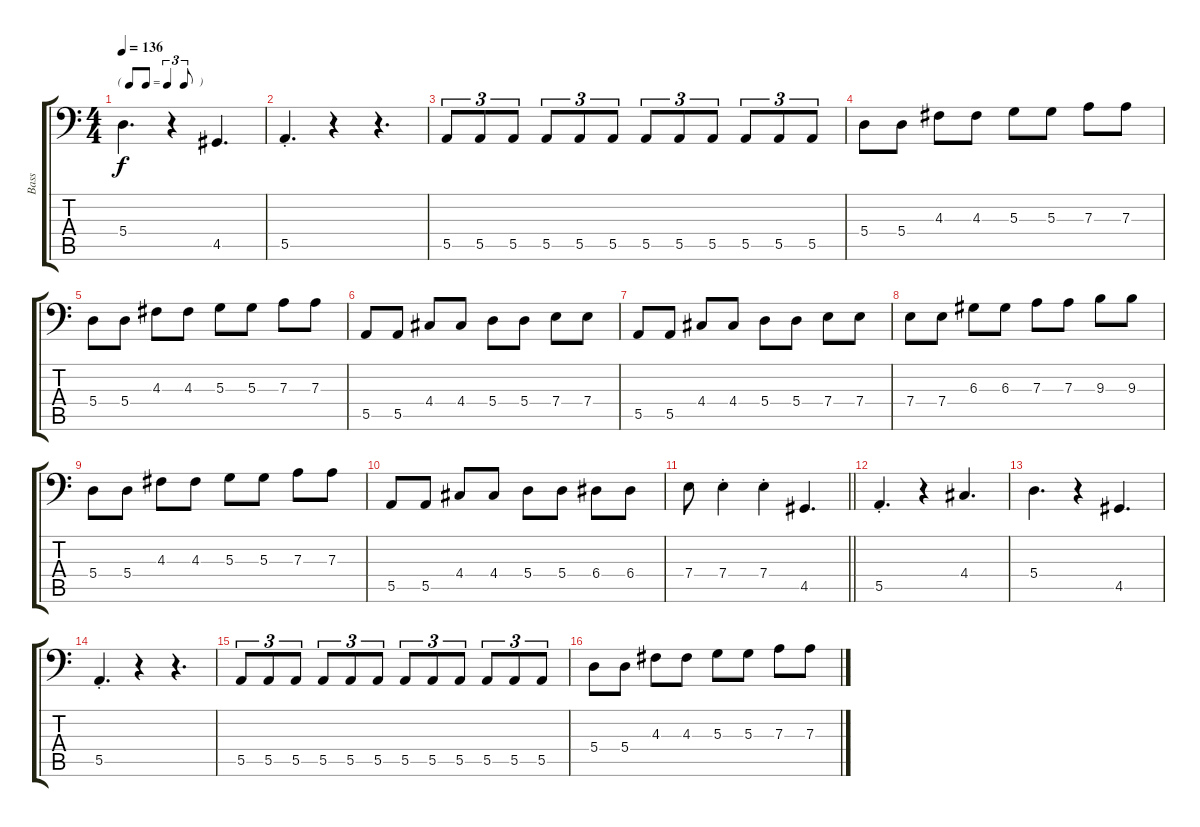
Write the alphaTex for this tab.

\track ("Bass" "Bass") {instrument electricbassfinger}
\staff {score tabs}
\tuning (C3 G2 D2 A1 E1 B0) {hide}
\ts (4 4)
\tf triplet8th
\tempo 136
\clef f4
\ks c
5.4.4{d dy f} r.4 4.5.4{d} |
5.5{st}.4{d} r.4 r.4{d} |
5.5.8{tu (3 2)} 5.5.8{tu (3 2)} 5.5.8{tu (3 2)} 5.5.8{tu (3 2)} 5.5.8{tu (3 2)} 5.5.8{tu (3 2)} 5.5.8{tu (3 2)} 5.5.8{tu (3 2)} 5.5.8{tu (3 2)} 5.5.8{tu (3 2)} 5.5.8{tu (3 2)} 5.5.8{tu (3 2)} |
5.4.8 5.4.8 4.3.8 4.3.8 5.3.8 5.3.8 7.3.8 7.3.8 |
5.4.8 5.4.8 4.3.8 4.3.8 5.3.8 5.3.8 7.3.8 7.3.8 |
5.5.8 5.5.8 4.4.8 4.4.8 5.4.8 5.4.8 7.4.8 7.4.8 |
5.5.8 5.5.8 4.4.8 4.4.8 5.4.8 5.4.8 7.4.8 7.4.8 |
7.4.8 7.4.8 6.3.8 6.3.8 7.3.8 7.3.8 9.3.8 9.3.8 |
5.4.8 5.4.8 4.3.8 4.3.8 5.3.8 5.3.8 7.3.8 7.3.8 |
5.5.8 5.5.8 4.4.8 4.4.8 5.4.8 5.4.8 6.4.8 6.4.8 |
\barLineRight lightlight
7.4.8 7.4{st}.4 7.4{st}.4 4.5.4{d} |
5.5{st}.4{d} r.4 4.4.4{d} |
5.4.4{d} r.4 4.5.4{d} |
5.5{st}.4{d} r.4 r.4{d} |
5.5.8{tu (3 2)} 5.5.8{tu (3 2)} 5.5.8{tu (3 2)} 5.5.8{tu (3 2)} 5.5.8{tu (3 2)} 5.5.8{tu (3 2)} 5.5.8{tu (3 2)} 5.5.8{tu (3 2)} 5.5.8{tu (3 2)} 5.5.8{tu (3 2)} 5.5.8{tu (3 2)} 5.5.8{tu (3 2)} |
5.4.8 5.4.8 4.3.8 4.3.8 5.3.8 5.3.8 7.3.8 7.3.8
